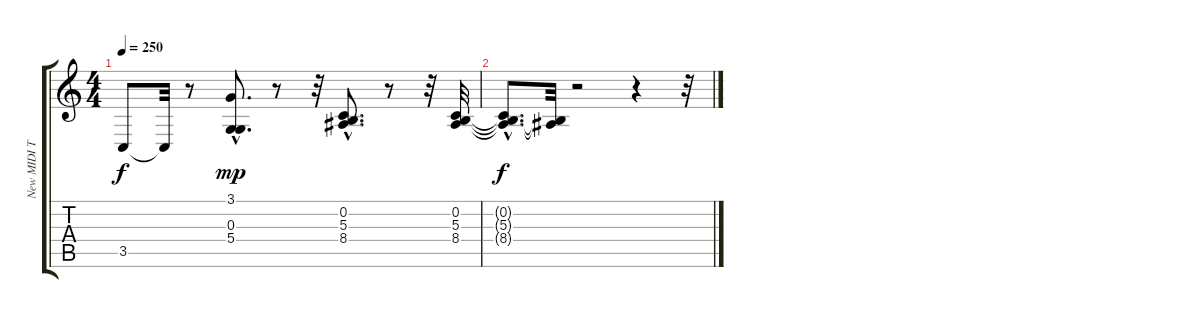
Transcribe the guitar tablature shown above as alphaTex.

\track ("New MIDI Track" "New MIDI T") {instrument honkytonkpiano}
\staff {score tabs}
\tuning (E4 B3 G3 D3 A2 E2) {hide}
\ts (4 4)
\tempo 250
\clef g2
\ks c
3.5{t}.8{dy f} 3.5{t}.32 r.8 (3.1{hac} 0.3 5.4).8{d dy mp} r.8 r.32 (0.2{hac} 5.3 8.4).8{d} r.8 r.32 (0.2 5.3 8.4).32 |
(0.2{hac t} 5.3{hac t} 8.4{hac t}).8{d dy f} (0.2{t} 8.4{t}).32 r.2 r.4 r.32
